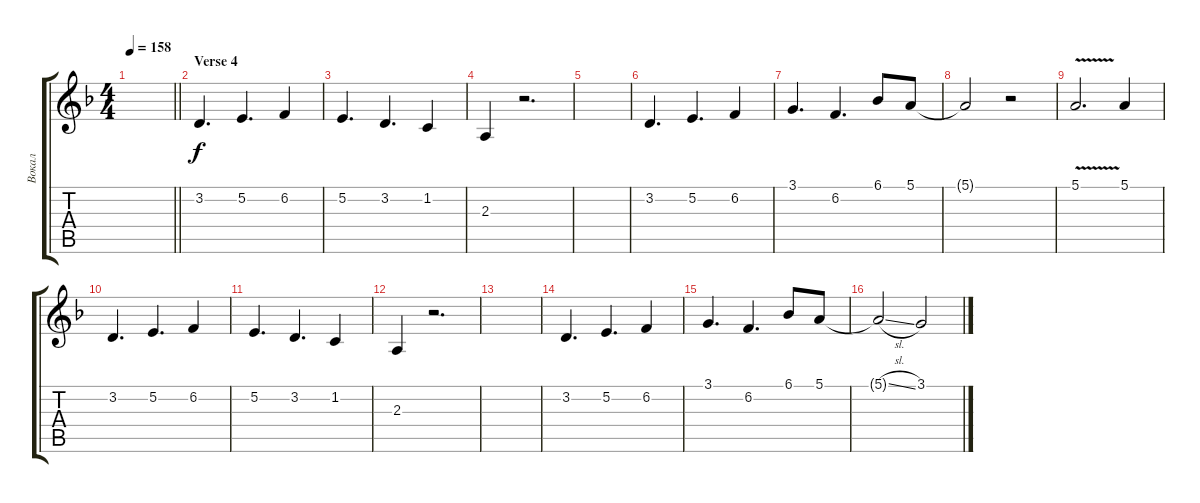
\track ("Вокал" "Вокал") {instrument trumpet}
\staff {score tabs}
\tuning (E4 B3 G3 D3 A2 E2) {hide}
\ts (4 4)
\tempo 158
\clef g2
\barLineRight lightlight
\ks dminor
|
\section ("" "Verse 4")
3.2.4{d} 5.2.4{d} 6.2.4 |
5.2.4{d} 3.2.4{d} 1.2.4 |
2.3.4 r.2{d} |
|
3.2.4{d} 5.2.4{d} 6.2.4 |
3.1.4{d} 6.2.4{d} 6.1.8 5.1.8 |
5.1{t}.2 r.2 |
5.1{v}.2{d} 5.1.4 |
3.2.4{d} 5.2.4{d} 6.2.4 |
5.2.4{d} 3.2.4{d} 1.2.4 |
2.3.4 r.2{d} |
|
3.2.4{d} 5.2.4{d} 6.2.4 |
3.1.4{d} 6.2.4{d} 6.1.8 5.1.8 |
5.1{sl t}.2 3.1{sl}.2
